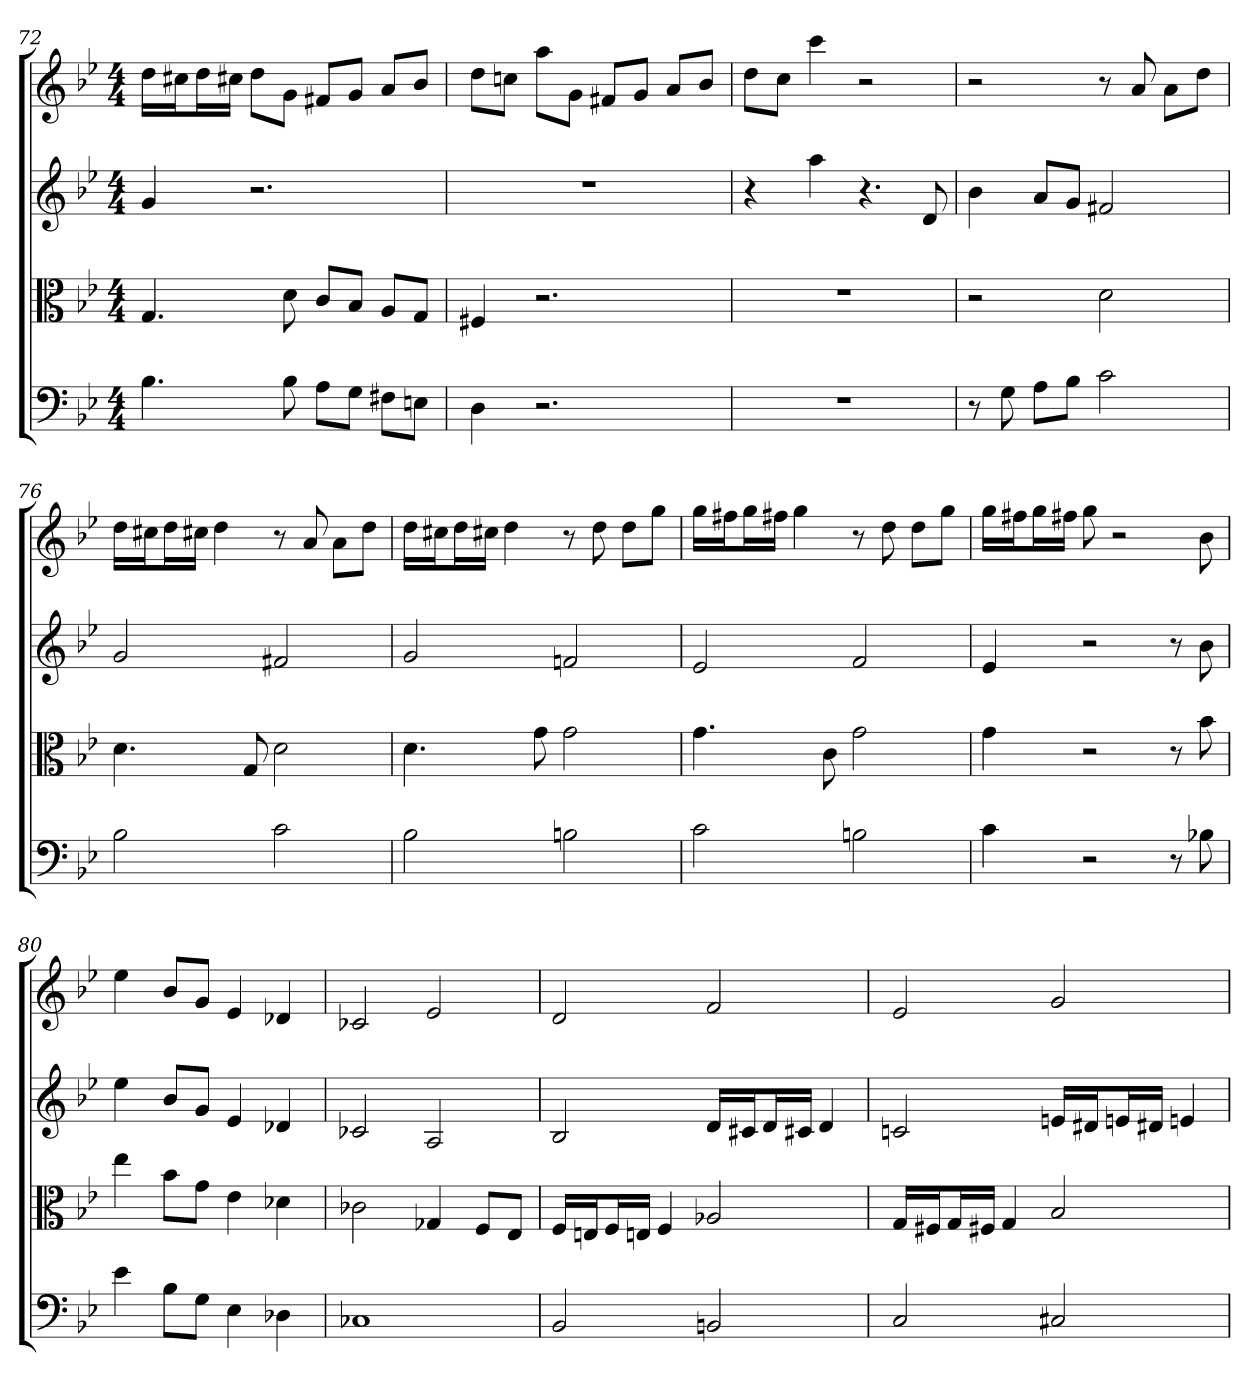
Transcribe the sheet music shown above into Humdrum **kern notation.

**kern	**kern	**kern	**kern
*part4	*part3	*part2	*part1
*staff4	*staff3	*staff2	*staff1
*clefF4	*clefC3	*	*
*k[b-e-]	*k[b-e-]	*k[b-e-]	*k[b-e-]
*g:	*g:	*g:	*g:
*M4/4	*M4/4	*M4/4	*M4/4
=72	=72	=72	=72
4.B-	4.G	4g	16ddLL
.	.	.	16cc#XJ
.	.	.	16ddL
.	.	.	16cc#XJJ
.	.	2.r	8ddL
8B-	8d	.	8gJ
8A\L	8c/L	.	8f#XL
8G\J	8B-/J	.	8gJ
8F#X\L	8A/L	.	8aL
8En\J	8G/J	.	8b-J
=73	=73	=73	=73
4D	4F#X	1r	8ddL
.	.	.	8ccnJ
2.r	2.r	.	8aaL
.	.	.	8gJ
.	.	.	8f#XL
.	.	.	8gJ
.	.	.	8aL
.	.	.	8b-J
=74	=74	=74	=74
1r	1r	4r	8ddL
.	.	.	8ccJ
.	.	4aa	4ccc
.	.	4.r	2r
.	.	8d	.
=75	=75	=75	=75
8r	2r	4b-	2r
8G	.	.	.
8A\L	.	8aL	.
8B-\J	.	8gJ	.
2c	2d	2f#X	8r
.	.	.	8a
.	.	.	8aL
.	.	.	8ddJ
=76	=76	=76	=76
2B-	4.d	2g	16ddLL
.	.	.	16cc#XJ
.	.	.	16ddL
.	.	.	16cc#XJJ
.	.	.	4dd
.	8G	.	.
2c	2d	2f#X	8r
.	.	.	8a
.	.	.	8aL
.	.	.	8ddJ
=77	=77	=77	=77
2B-	4.d	2g	16ddLL
.	.	.	16cc#XJ
.	.	.	16ddL
.	.	.	16cc#XJJ
.	.	.	4dd
.	8g	.	.
2Bn	2g	2fn	8r
.	.	.	8dd
.	.	.	8ddL
.	.	.	8ggJ
=78	=78	=78	=78
2c	4.g	2e-	16ggLL
.	.	.	16ff#XJ
.	.	.	16ggL
.	.	.	16ff#XJJ
.	.	.	4gg
.	8c	.	.
2Bn	2g	2f	8r
.	.	.	8dd
.	.	.	8ddL
.	.	.	8ggJ
=79	=79	=79	=79
4c	4g	4e-	16ggLL
.	.	.	16ff#XJ
.	.	.	16ggL
.	.	.	16ff#XJJ
2r	2r	2r	8gg
.	.	.	2r
8r	8r	8r	.
8B-X	8b-	8b-	8b-
=80	=80	=80	=80
4e-	4ee-	4ee-	4ee-
8B-\L	8b-\L	8b-L	8b-L
8G\J	8g\J	8gJ	8gJ
4E-	4e-	4e-	4e-
4D-X	4d-X	4d-X	4d-X
=81	=81	=81	=81
1C-X	2c-X	2c-X	2c-X
.	4G-X	2A	2e-
.	8F/L	.	.
.	8E-/J	.	.
=82	=82	=82	=82
2BB-	16F/LL	2B-	2d
.	16En/J	.	.
.	16F/L	.	.
.	16En/JJ	.	.
.	4F	.	.
2BBn	2A-X	16dLL	2f
.	.	16c#XJ	.
.	.	16dL	.
.	.	16c#XJJ	.
.	.	4d	.
=83	=83	=83	=83
2C	16G/LL	2cn	2e-
.	16F#X/J	.	.
.	16G/L	.	.
.	16F#X/JJ	.	.
.	4G	.	.
2C#X	2B-	16enLL	2g
.	.	16d#XJ	.
.	.	16enL	.
.	.	16d#XJJ	.
.	.	4en	.
=	=	=	=
*-	*-	*-	*-
